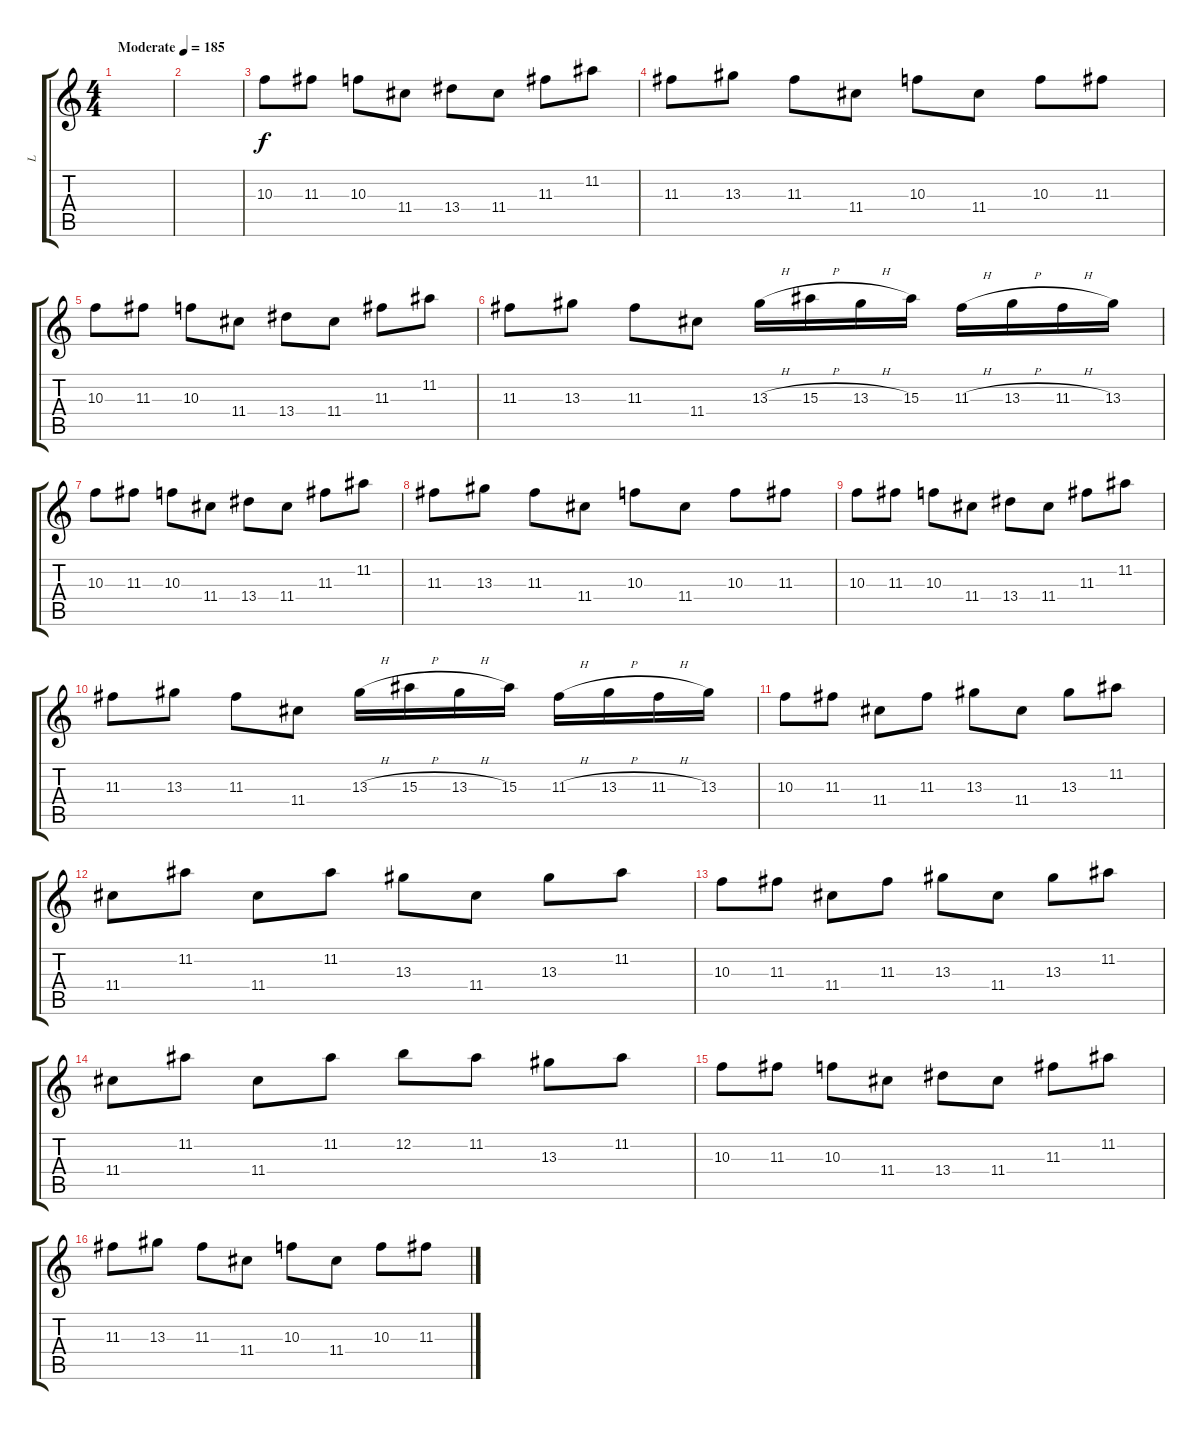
\track ("L" "L") {instrument distortionguitar}
\staff {score tabs}
\tuning (E4 B3 G3 D3 A2 D2) {hide}
\ts (4 4)
\tempo (185 "Moderate")
\clef g2
\ks c
|
|
10.3.8 11.3.8 10.3.8 11.4.8 13.4.8 11.4.8 11.3.8 11.2.8 |
11.3.8 13.3.8 11.3.8 11.4.8 10.3.8 11.4.8 10.3.8 11.3.8 |
10.3.8 11.3.8 10.3.8 11.4.8 13.4.8 11.4.8 11.3.8 11.2.8 |
11.3.8 13.3.8 11.3.8 11.4.8 13.3{h}.16 15.3{h}.16 13.3{h}.16 15.3.16 11.3{h}.16 13.3{h}.16 11.3{h}.16 13.3.16 |
10.3.8 11.3.8 10.3.8 11.4.8 13.4.8 11.4.8 11.3.8 11.2.8 |
11.3.8 13.3.8 11.3.8 11.4.8 10.3.8 11.4.8 10.3.8 11.3.8 |
10.3.8 11.3.8 10.3.8 11.4.8 13.4.8 11.4.8 11.3.8 11.2.8 |
11.3.8 13.3.8 11.3.8 11.4.8 13.3{h}.16 15.3{h}.16 13.3{h}.16 15.3.16 11.3{h}.16 13.3{h}.16 11.3{h}.16 13.3.16 |
10.3.8 11.3.8 11.4.8 11.3.8 13.3.8 11.4.8 13.3.8 11.2.8 |
11.4.8 11.2.8 11.4.8 11.2.8 13.3.8 11.4.8 13.3.8 11.2.8 |
10.3.8 11.3.8 11.4.8 11.3.8 13.3.8 11.4.8 13.3.8 11.2.8 |
11.4.8 11.2.8 11.4.8 11.2.8 12.2.8 11.2.8 13.3.8 11.2.8 |
10.3.8 11.3.8 10.3.8 11.4.8 13.4.8 11.4.8 11.3.8 11.2.8 |
11.3.8 13.3.8 11.3.8 11.4.8 10.3.8 11.4.8 10.3.8 11.3.8
